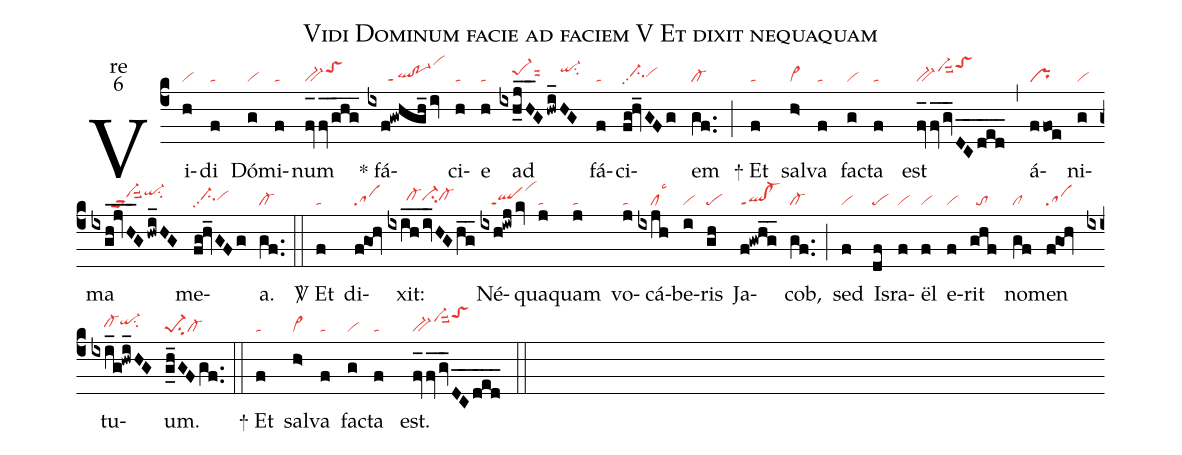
name:Vidi Dominum facie ad faciem V Et dixit nequaquam;
office-part:re;
mode:6;
nabc-lines:1;
%%
(c4) Vi(h|vi)di(f|ta) Dó(g|vi)mi(f|ta)num(fv_fv_ghg___|bv-toShj) <sp>*</sp> fá(ixf!gwhgh_/iv|//////ql!po-1ppt1vihm)ci(h|ta)e(h|ta) ad(ixh_jH__G/hwi_HG|////pe-1hisuu2qi-hjsu2) fá(f|ta)ci(fg!hv_GFg|//ci-hhpp2vihh)em(gf..|cl-) (;)
<sp>+</sp> Et(f|ta) sal(h>|vi>)va(f|ta) fac(g|vi)ta(f|ta) est(////fv_fv_gvDC___ded___|bv-vi-hjsuu2toShl) (,) á(ffoe|pr)ni(g|vi)ma(ixgh_!jvH__G/hwi_HG|//////vi-hippu2suu2qi-hjsu2) me(fg!hv_GFg|//ci-hhpp2vihh)a.(gf..|cl-) (::)

<sp>V/</sp> Et(f|ta) di(f@goh|sa)xit:(ixih__/iv_HGhg__|//////cl-hhci-hhcl-hh) Né(ixh!iwj/kv|///qlppt1vihl)qua(j|ta)quam(j|ta) vo(j|ta)cá(ixjh|////cllsc3)be(i|vi)ris(gh|pe) Ja(f!gwhg__|ql!cl-ppt1)cob,(gf..|cl-) (;) sed(f|vi) Is(df|pe)ra(f|vi)ël(f|vi) e(f|vi)rit(ghf|//to) no(gf|cl)men(f@goh|sa) tu(ixi_g!hwi_HG|////cl-hhqi-hisu2)um.(g_h_GFgf..|pe-1su2cl-) (::)
<sp>+</sp> Et(f|ta) sal(h>|vi>)va(f|ta) fac(g|vi)ta(f|ta) est.(////fv_fv_gvDC___ded___|bv-vi-hjsuu2toShl) (::)
